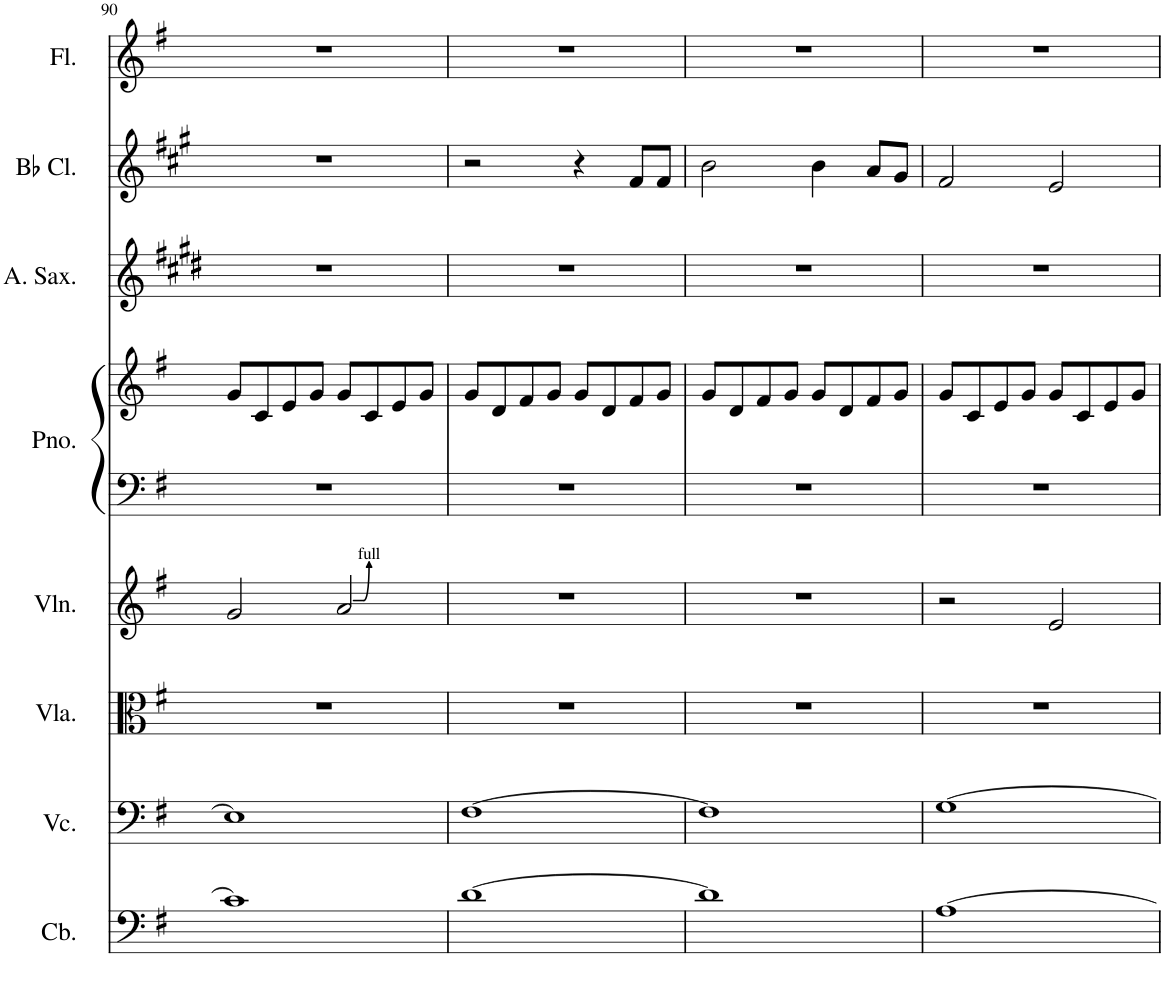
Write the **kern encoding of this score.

**kern	**kern	**kern	**kern	**kern	**kern	**kern	**kern	**kern
*part8	*part7	*part6	*part5	*part4	*part4	*part3	*part2	*part1
*staff9	*staff8	*staff7	*staff6	*staff5	*staff4	*staff3	*staff2	*staff1
*I"Contrabass	*I"Violoncello	*I"Viola	*I"Violin	*I"Piano	*	*I"Alto Saxophone	*I"Bb Clarinet	*I"Flute
*I'Cb.	*I'Vc.	*I'Vla.	*I'Vln.	*I'Pno.	*	*I'A. Sax.	*I'Bb Cl.	*I'Fl.
!!LO:PB:g=z
*clefF4	*clefF4	*clefC3	*clefG2	*clefF4	*clefG2	*clefG2	*clefG2	*clefG2
*Trd7c12	*	*	*	*	*	*Trd5c9	*Trd1c2	*
*k[f#]	*k[f#]	*k[f#]	*k[f#]	*k[f#]	*k[f#]	*k[f#c#g#d#]	*k[f#c#g#]	*k[f#]
*M4/4	*M4/4	*M4/4	*M4/4	*M4/4	*M4/4	*M4/4	*M4/4	*M4/4
=90	=90	=90	=90	=90	=90	=90	=90	=90
1c]	1E]	1r	2g/	1r	8g/L	1r	1r	1r
.	.	.	.	.	8c/	.	.	.
.	.	.	.	.	8e/	.	.	.
.	.	.	.	.	8g/J	.	.	.
.	.	.	2a/	.	8g/L	.	.	.
.	.	.	.	.	8c/	.	.	.
.	.	.	.	.	8e/	.	.	.
.	.	.	.	.	8g/J	.	.	.
=91	=91	=91	=91	=91	=91	=91	=91	=91
[1d	[1F#	1r	1r	1r	8g/L	1r	2r	1r
.	.	.	.	.	8d/	.	.	.
.	.	.	.	.	8f#/	.	.	.
.	.	.	.	.	8g/J	.	.	.
.	.	.	.	.	8g/L	.	4r	.
.	.	.	.	.	8d/	.	.	.
.	.	.	.	.	8f#/	.	8f#/L	.
.	.	.	.	.	8g/J	.	8f#/J	.
=92	=92	=92	=92	=92	=92	=92	=92	=92
1d]	1F#]	1r	1r	1r	8g/L	1r	2b\	1r
.	.	.	.	.	8d/	.	.	.
.	.	.	.	.	8f#/	.	.	.
.	.	.	.	.	8g/J	.	.	.
.	.	.	.	.	8g/L	.	4b\	.
.	.	.	.	.	8d/	.	.	.
.	.	.	.	.	8f#/	.	8a/L	.
.	.	.	.	.	8g/J	.	8g#/J	.
=93	=93	=93	=93	=93	=93	=93	=93	=93
[1A	[1G	1r	2r	1r	8g/L	1r	2f#/	1r
.	.	.	.	.	8c/	.	.	.
.	.	.	.	.	8e/	.	.	.
.	.	.	.	.	8g/J	.	.	.
.	.	.	2e/	.	8g/L	.	2e/	.
.	.	.	.	.	8c/	.	.	.
.	.	.	.	.	8e/	.	.	.
.	.	.	.	.	8g/J	.	.	.
=	=	=	=	=	=	=	=	=
*-	*-	*-	*-	*-	*-	*-	*-	*-
